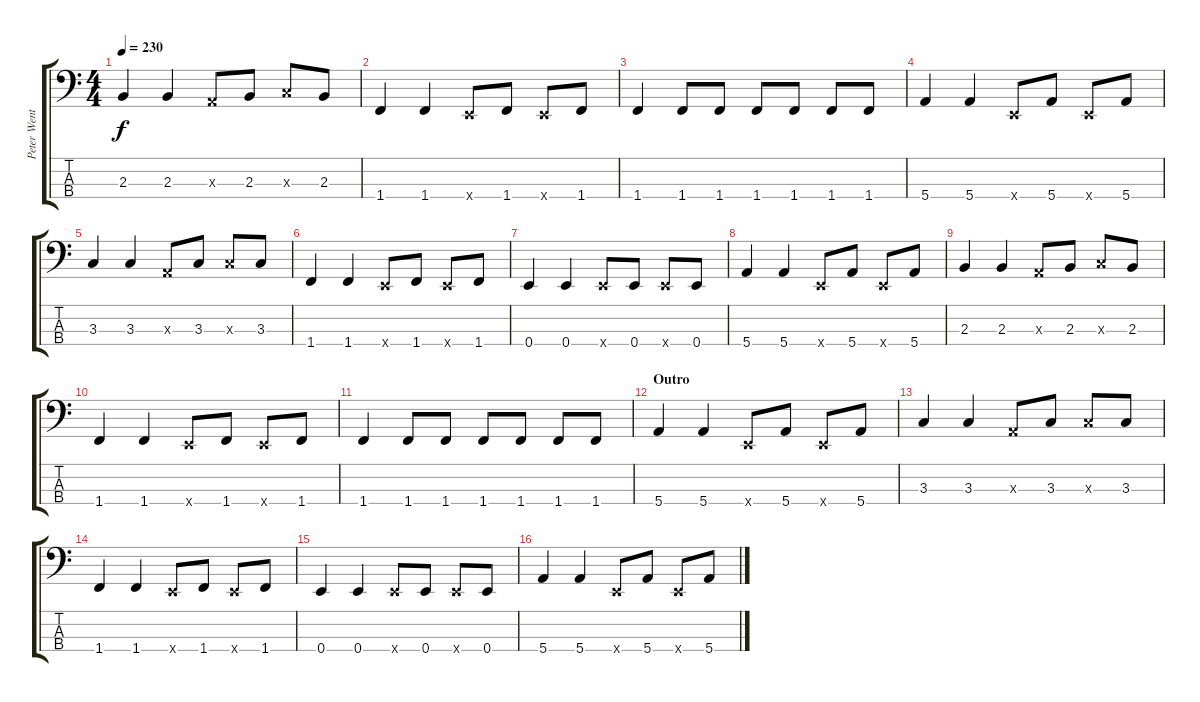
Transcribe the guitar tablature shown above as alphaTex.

\track ("Peter Wentz (Bass)" "Peter Went") {instrument electricbasspick}
\staff {score tabs}
\tuning (G2 D2 A1 E1) {hide}
\ts (4 4)
\tempo 230
\clef f4
\ks c
2.3.4{dy f} 2.3.4 0.3{x}.8 2.3.8 3.3{x}.8 2.3.8 |
1.4.4 1.4.4 0.4{x}.8 1.4.8 0.4{x}.8 1.4.8 |
1.4.4 1.4.8 1.4.8 1.4.8 1.4.8 1.4.8 1.4.8 |
5.4.4 5.4.4 0.4{x}.8 5.4.8 0.4{x}.8 5.4.8 |
3.3.4 3.3.4 0.3{x}.8 3.3.8 3.3{x}.8 3.3.8 |
1.4.4 1.4.4 0.4{x}.8 1.4.8 0.4{x}.8 1.4.8 |
0.4.4 0.4.4 0.4{x}.8 0.4.8 0.4{x}.8 0.4.8 |
5.4.4 5.4.4 0.4{x}.8 5.4.8 0.4{x}.8 5.4.8 |
2.3.4 2.3.4 0.3{x}.8 2.3.8 3.3{x}.8 2.3.8 |
1.4.4 1.4.4 0.4{x}.8 1.4.8 0.4{x}.8 1.4.8 |
1.4.4 1.4.8 1.4.8 1.4.8 1.4.8 1.4.8 1.4.8 |
\section ("" "Outro")
5.4.4 5.4.4 0.4{x}.8 5.4.8 0.4{x}.8 5.4.8 |
3.3.4 3.3.4 0.3{x}.8 3.3.8 3.3{x}.8 3.3.8 |
1.4.4 1.4.4 0.4{x}.8 1.4.8 0.4{x}.8 1.4.8 |
0.4.4 0.4.4 0.4{x}.8 0.4.8 0.4{x}.8 0.4.8 |
5.4.4 5.4.4 0.4{x}.8 5.4.8 0.4{x}.8 5.4.8
